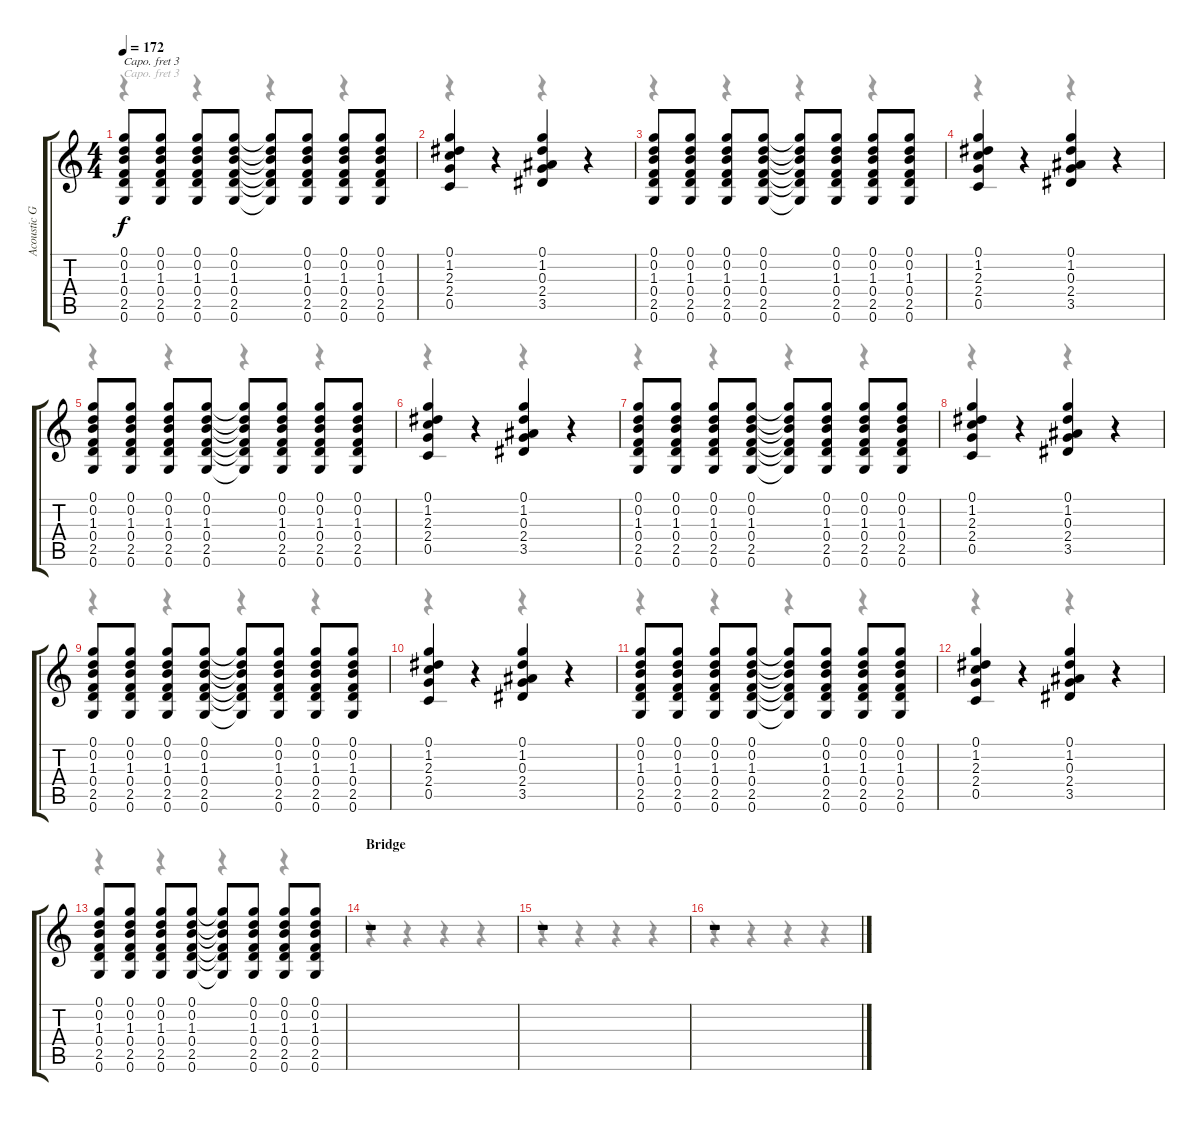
\track ("Acoustic Guitar (Capo 3rd fret)" "Acoustic G") {instrument acousticguitarsteel}
\staff {score tabs}
\capo 3
\tuning (E4 B3 G3 D3 A2 E2) {hide}
\voice
\ts (4 4)
\tempo 172
\clef g2
\ks c
(0.1 0.2 1.3 0.4 2.5 0.6).8{dy f} (0.1 0.2 1.3 0.4 2.5 0.6).8 (0.1 0.2 1.3 0.4 2.5 0.6).8 (0.1 0.2 1.3 0.4 2.5 0.6).8 (0.1{t} 0.2{t} 1.3{t} 0.4{t} 2.5{t} 0.6{t}).8 (0.1 0.2 1.3 0.4 2.5 0.6).8 (0.1 0.2 1.3 0.4 2.5 0.6).8 (0.1 0.2 1.3 0.4 2.5 0.6).8 |
(0.1 1.2 2.3 2.4 0.5).4 r.4 (0.1 1.2 0.3 2.4 3.5).4 r.4 |
(0.1 0.2 1.3 0.4 2.5 0.6).8 (0.1 0.2 1.3 0.4 2.5 0.6).8 (0.1 0.2 1.3 0.4 2.5 0.6).8 (0.1 0.2 1.3 0.4 2.5 0.6).8 (0.1{t} 0.2{t} 1.3{t} 0.4{t} 2.5{t} 0.6{t}).8 (0.1 0.2 1.3 0.4 2.5 0.6).8 (0.1 0.2 1.3 0.4 2.5 0.6).8 (0.1 0.2 1.3 0.4 2.5 0.6).8 |
(0.1 1.2 2.3 2.4 0.5).4 r.4 (0.1 1.2 0.3 2.4 3.5).4 r.4 |
(0.1 0.2 1.3 0.4 2.5 0.6).8 (0.1 0.2 1.3 0.4 2.5 0.6).8 (0.1 0.2 1.3 0.4 2.5 0.6).8 (0.1 0.2 1.3 0.4 2.5 0.6).8 (0.1{t} 0.2{t} 1.3{t} 0.4{t} 2.5{t} 0.6{t}).8 (0.1 0.2 1.3 0.4 2.5 0.6).8 (0.1 0.2 1.3 0.4 2.5 0.6).8 (0.1 0.2 1.3 0.4 2.5 0.6).8 |
(0.1 1.2 2.3 2.4 0.5).4 r.4 (0.1 1.2 0.3 2.4 3.5).4 r.4 |
(0.1 0.2 1.3 0.4 2.5 0.6).8 (0.1 0.2 1.3 0.4 2.5 0.6).8 (0.1 0.2 1.3 0.4 2.5 0.6).8 (0.1 0.2 1.3 0.4 2.5 0.6).8 (0.1{t} 0.2{t} 1.3{t} 0.4{t} 2.5{t} 0.6{t}).8 (0.1 0.2 1.3 0.4 2.5 0.6).8 (0.1 0.2 1.3 0.4 2.5 0.6).8 (0.1 0.2 1.3 0.4 2.5 0.6).8 |
(0.1 1.2 2.3 2.4 0.5).4 r.4 (0.1 1.2 0.3 2.4 3.5).4 r.4 |
(0.1 0.2 1.3 0.4 2.5 0.6).8 (0.1 0.2 1.3 0.4 2.5 0.6).8 (0.1 0.2 1.3 0.4 2.5 0.6).8 (0.1 0.2 1.3 0.4 2.5 0.6).8 (0.1{t} 0.2{t} 1.3{t} 0.4{t} 2.5{t} 0.6{t}).8 (0.1 0.2 1.3 0.4 2.5 0.6).8 (0.1 0.2 1.3 0.4 2.5 0.6).8 (0.1 0.2 1.3 0.4 2.5 0.6).8 |
(0.1 1.2 2.3 2.4 0.5).4 r.4 (0.1 1.2 0.3 2.4 3.5).4 r.4 |
(0.1 0.2 1.3 0.4 2.5 0.6).8 (0.1 0.2 1.3 0.4 2.5 0.6).8 (0.1 0.2 1.3 0.4 2.5 0.6).8 (0.1 0.2 1.3 0.4 2.5 0.6).8 (0.1{t} 0.2{t} 1.3{t} 0.4{t} 2.5{t} 0.6{t}).8 (0.1 0.2 1.3 0.4 2.5 0.6).8 (0.1 0.2 1.3 0.4 2.5 0.6).8 (0.1 0.2 1.3 0.4 2.5 0.6).8 |
(0.1 1.2 2.3 2.4 0.5).4 r.4 (0.1 1.2 0.3 2.4 3.5).4 r.4 |
(0.1 0.2 1.3 0.4 2.5 0.6).8 (0.1 0.2 1.3 0.4 2.5 0.6).8 (0.1 0.2 1.3 0.4 2.5 0.6).8 (0.1 0.2 1.3 0.4 2.5 0.6).8 (0.1{t} 0.2{t} 1.3{t} 0.4{t} 2.5{t} 0.6{t}).8 (0.1 0.2 1.3 0.4 2.5 0.6).8 (0.1 0.2 1.3 0.4 2.5 0.6).8 (0.1 0.2 1.3 0.4 2.5 0.6).8 |
\section ("" "Bridge")
r.1 |
r.1 |
r.1
\voice
\clef g2
\ottava regular
\simile none
\ks c
r.4{dy f} r.4 r.4 r.4 |
r.4 r.4 r.4 r.4 |
r.4 r.4 r.4 r.4 |
r.4 r.4 r.4 r.4 |
r.4 r.4 r.4 r.4 |
r.4 r.4 r.4 r.4 |
r.4 r.4 r.4 r.4 |
r.4 r.4 r.4 r.4 |
r.4 r.4 r.4 r.4 |
r.4 r.4 r.4 r.4 |
r.4 r.4 r.4 r.4 |
r.4 r.4 r.4 r.4 |
r.4 r.4 r.4 r.4 |
r.4 r.4 r.4 r.4 |
r.4 r.4 r.4 r.4 |
r.4 r.4 r.4 r.4
